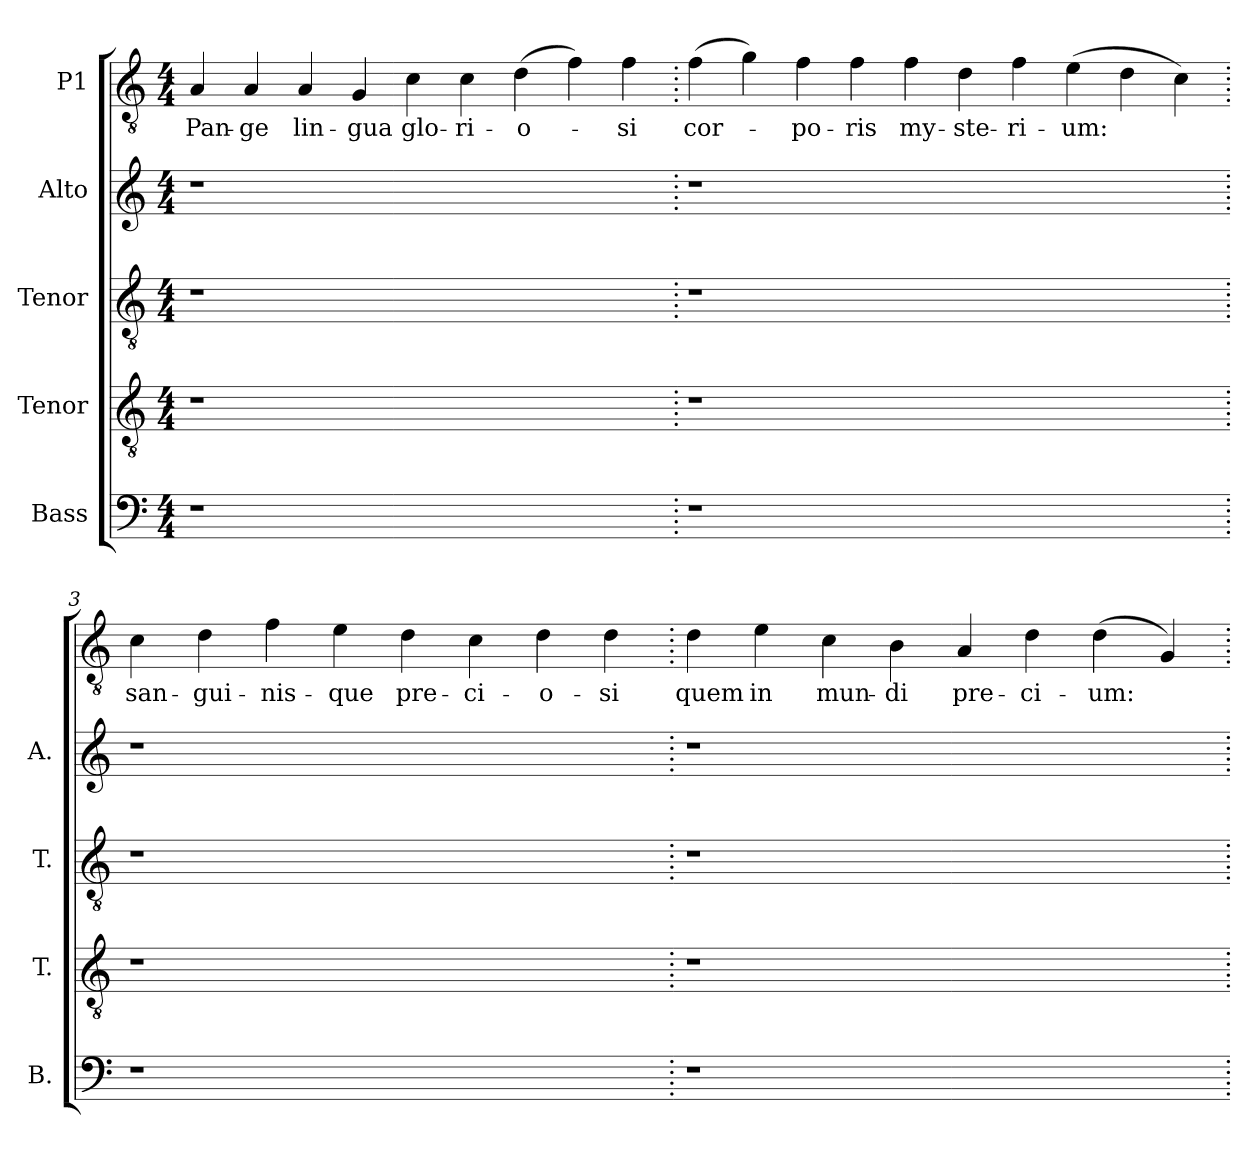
**kern	**kern	**kern	**kern	**kern	**text
*part5	*part4	*part3	*part2	*part1	*part1
*staff5	*staff4	*staff3	*staff2	*staff1	*staff1
*I"Bass	*I"Tenor	*I"Tenor	*I"Alto	*I"P1	*
*I'B.	*I'T.	*I'T.	*I'A.	*	*
!!LO:PB:g=z
*clefF4	*clefGv2	*clefGv2	*clefG2	*clefGv2	*
*	*ITrd7c12	*ITrd7c12	*	*ITrd7c12	*
*k[]	*k[]	*k[]	*k[]	*k[]	*
*C:	*C:	*C:	*C:	*C:	*
*M4/4	*M4/4	*M4/4	*M4/4	*M4/4	*
=1	=1	=1	=1	=1	=1
!LO:N:vis=1	!LO:N:vis=1	!LO:N:vis=1	!LO:N:vis=1	!	!
!	!	!	!	!	!LO:LY:b:color=#000000
1r	1r	1r	1r	4AAi/	Pan-
!	!	!	!	!	!LO:LY:b:color=#000000
.	.	.	.	4AAi/	-ge
!	!	!	!	!	!LO:LY:b:color=#000000
.	.	.	.	4AAi/	lin-
!	!	!	!	!	!LO:LY:b:color=#000000
.	.	.	.	4GGi/	-gua
!	!	!	!	!	!LO:LY:b:color=#000000
1ryy	1ryy	1ryy	1ryy	4Ci\	glo-
!	!	!	!	!	!LO:LY:b:color=#000000
.	.	.	.	4Ci\	-ri-
!	!	!	!	!	!LO:LY:b:color=#000000
.	.	.	.	(4Di\	-o-
.	.	.	.	4Fi\)	.
!	!	!	!	!	!LO:LY:b:color=#000000
4ryy	4ryy	4ryy	4ryy	4Fi\	-si
=2.	=2.	=2.	=2.	=2.	=2.
!LO:N:vis=1	!LO:N:vis=1	!LO:N:vis=1	!LO:N:vis=1	!	!
!	!	!	!	!	!LO:LY:b:color=#000000
1r	1r	1r	1r	(4Fi\	cor-
.	.	.	.	4Gi\)	.
!	!	!	!	!	!LO:LY:b:color=#000000
.	.	.	.	4Fi\	-po-
!	!	!	!	!	!LO:LY:b:color=#000000
.	.	.	.	4Fi\	-ris
!	!	!	!	!	!LO:LY:b:color=#000000
1.ryy	1.ryy	1.ryy	1.ryy	4Fi\	my-
!	!	!	!	!	!LO:LY:b:color=#000000
.	.	.	.	4Di\	-ste-
!	!	!	!	!	!LO:LY:b:color=#000000
.	.	.	.	4Fi\	-ri-
!	!	!	!	!	!LO:LY:b:color=#000000
.	.	.	.	(4Ei\	-um:
.	.	.	.	4Di\	.
.	.	.	.	4Ci\)	.
=3.	=3.	=3.	=3.	=3.	=3.
!LO:N:vis=1	!LO:N:vis=1	!LO:N:vis=1	!LO:N:vis=1	!	!
!	!	!	!	!	!LO:LY:b:color=#000000
1r	1r	1r	1r	4Ci\	san-
!	!	!	!	!	!LO:LY:b:color=#000000
.	.	.	.	4Di\	-gui-
!	!	!	!	!	!LO:LY:b:color=#000000
.	.	.	.	4Fi\	-nis-
!	!	!	!	!	!LO:LY:b:color=#000000
.	.	.	.	4Ei\	-que
!	!	!	!	!	!LO:LY:b:color=#000000
1ryy	1ryy	1ryy	1ryy	4Di\	pre-
!	!	!	!	!	!LO:LY:b:color=#000000
.	.	.	.	4Ci\	-ci-
!	!	!	!	!	!LO:LY:b:color=#000000
.	.	.	.	4Di\	-o-
!	!	!	!	!	!LO:LY:b:color=#000000
.	.	.	.	4Di\	-si
!!LO:LB:g=z
=4.	=4.	=4.	=4.	=4.	=4.
!LO:N:vis=1	!LO:N:vis=1	!LO:N:vis=1	!LO:N:vis=1	!	!
!	!	!	!	!	!LO:LY:b:color=#000000
1r	1r	1r	1r	4Di\	quem
!	!	!	!	!	!LO:LY:b:color=#000000
.	.	.	.	4Ei\	in
!	!	!	!	!	!LO:LY:b:color=#000000
.	.	.	.	4Ci\	mun-
!	!	!	!	!	!LO:LY:b:color=#000000
.	.	.	.	4BBi\	-di
!	!	!	!	!	!LO:LY:b:color=#000000
1ryy	1ryy	1ryy	1ryy	4AAi/	pre-
!	!	!	!	!	!LO:LY:b:color=#000000
.	.	.	.	4Di\	-ci-
!	!	!	!	!	!LO:LY:b:color=#000000
.	.	.	.	(4Di\	-um:
.	.	.	.	4GGi/)	.
=.	=.	=.	=.	=.	=.
*-	*-	*-	*-	*-	*-
